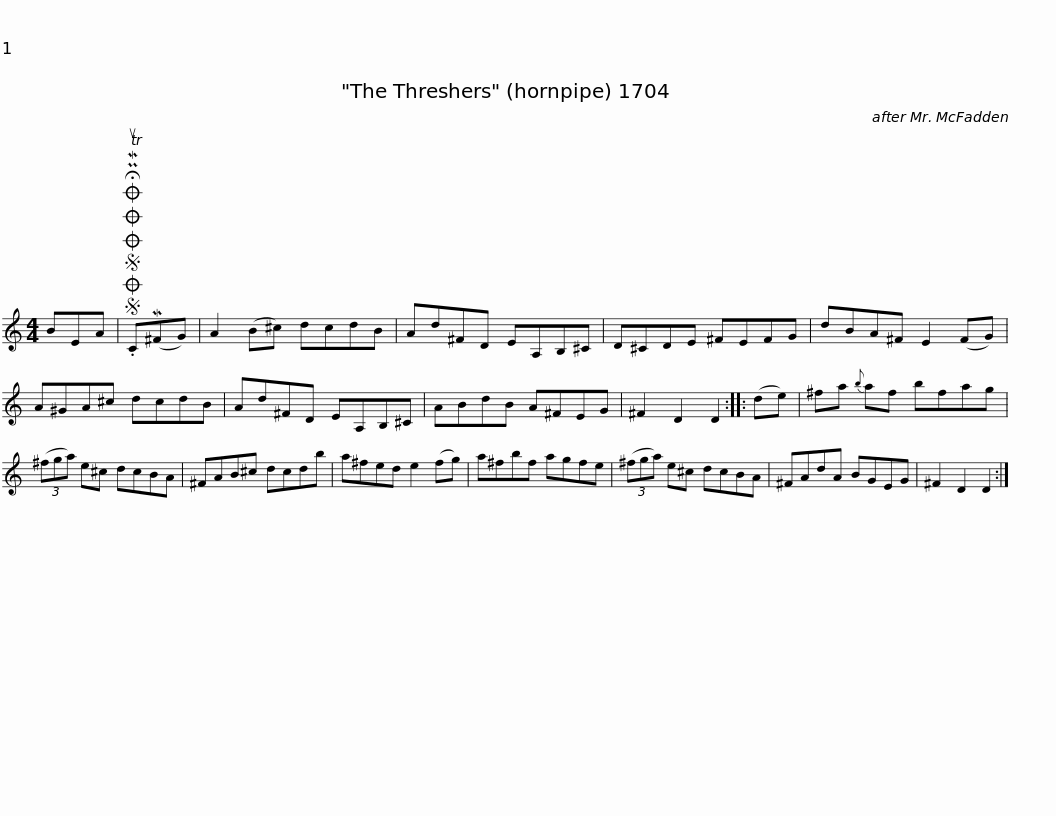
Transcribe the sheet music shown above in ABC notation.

X:1
L:1/8
M:4/4
I:linebreak $
K:C
V:1 treble
V:1
 BEA |SOSOOO .!fermata!PMTuC(M^FG) | A2 (B^c) dcdB | Ad^FD EA,B,^C | D^CDE ^FEFG | %5
 dBA^F E2 (FG) |$ A^GA^c dcdB | Ad^FD EA,B,^C | ABdB A^FEG | ^F2 D2 D2 :: %10
 (de) | ^fa{b} af bfag |$ (3(^fga) e^c dcBA | ^FAB^c dcdb | a^fed e2 (fg) | %15
 a^fbf agfe | (3(^fga) e^c dcBA |$ ^FAdA BGEG | ^F2 D2 D2 :| %19
